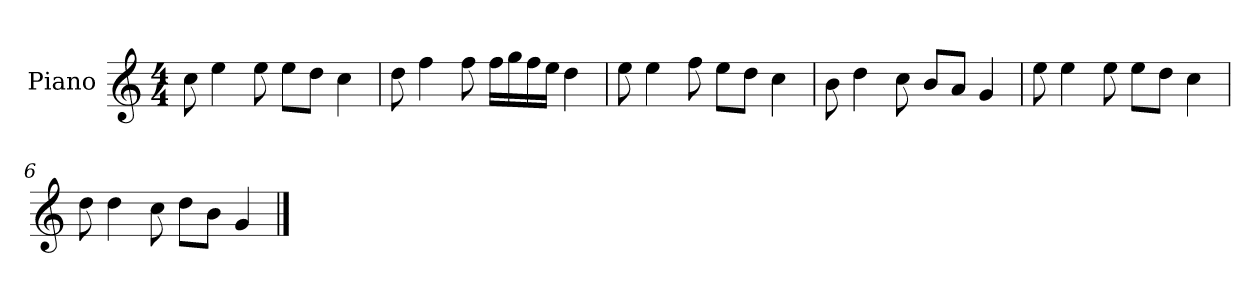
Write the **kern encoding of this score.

**kern
*part1
*staff1
*I"Piano
*I'P-no
*clefG2
*k[]
*M4/4
*MM90
=1
8cc\
4ee\
8ee\
8ee\L
8dd\J
4cc\
=2
8dd\
4ff\
8ff\
16ff\LL
16gg\
16ff\
16ee\JJ
4dd\
=3
8ee\
4ee\
8ff\
8ee\L
8dd\J
4cc\
=4
8b\
4dd\
8cc\
8b/L
8a/J
4g/
=5
8ee\
4ee\
8ee\
8ee\L
8dd\J
4cc\
=6
8dd\
4dd\
8cc\
8dd\L
8b\J
4g/
==
*-
